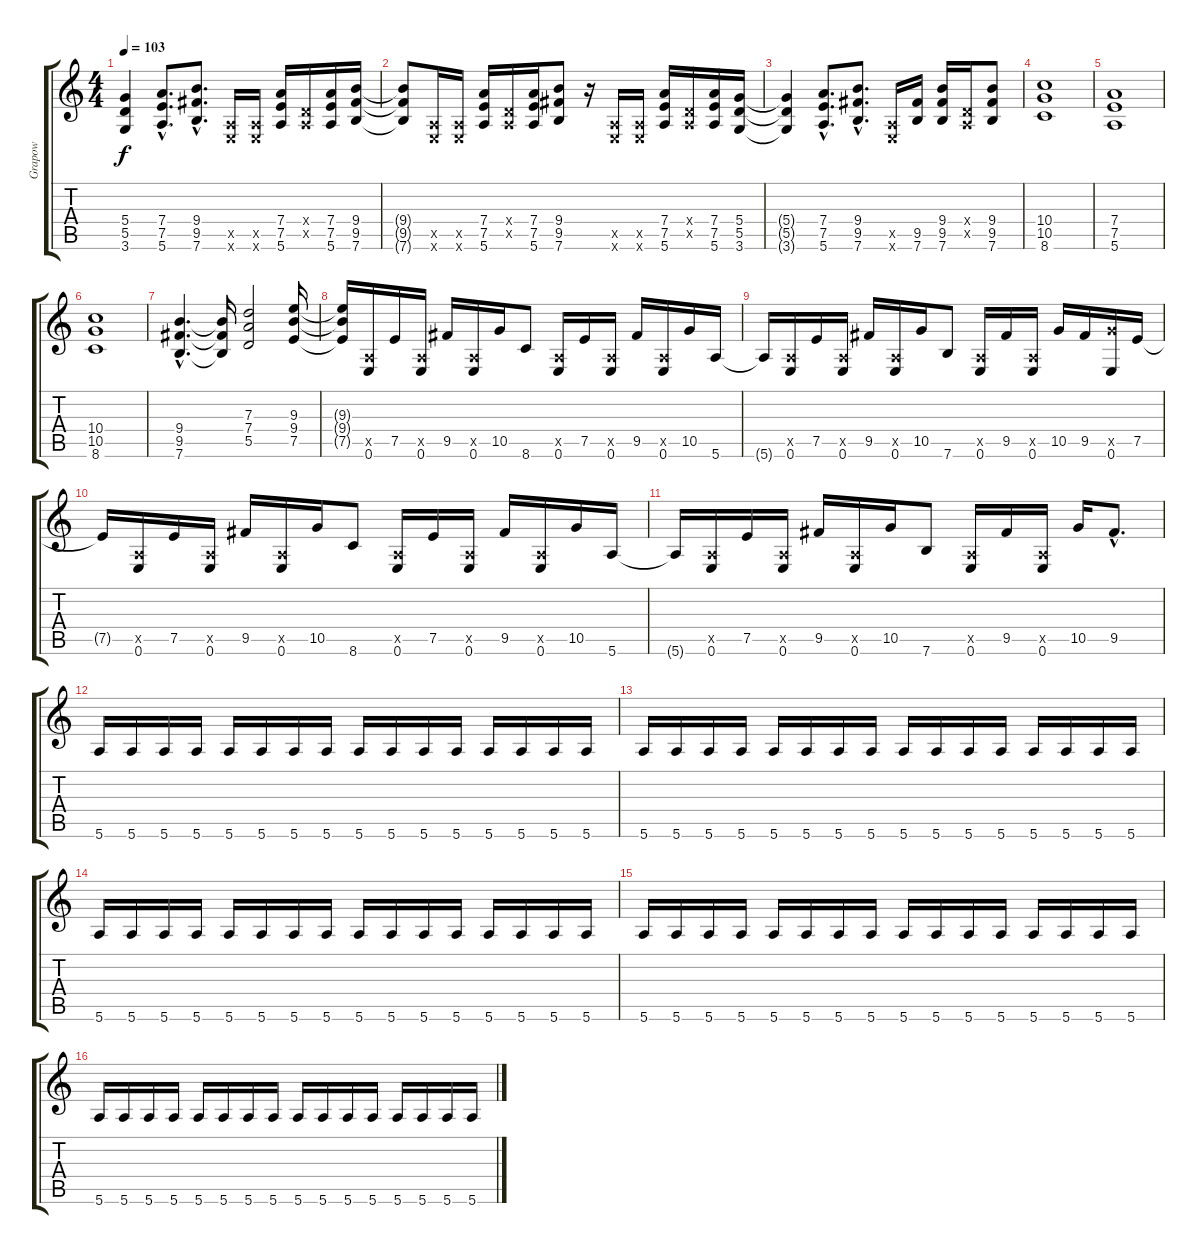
\track ("Grapow" "Grapow") {instrument overdrivenguitar}
\staff {score tabs}
\tuning (E4 B3 G3 D3 A2 E2) {hide}
\ts (4 4)
\tempo 103
\clef g2
\ks c
(5.4{t} 5.5{t} 3.6{t}).4{dy f} (7.4{hac} 7.5{hac} 5.6{hac}).8{d} (9.4{hac} 9.5{hac} 7.6{hac}).8{d} (0.5{x} 0.6{x}).16 (0.5{x} 0.6{x}).16 (7.4 7.5 5.6).16 (0.4{x} 0.5{x}).16 (7.4 7.5 5.6).16 (9.4 9.5 7.6).16 |
(9.4{t} 9.5{t} 7.6{t}).8 (0.5{x} 0.6{x}).16 (0.5{x} 0.6{x}).16 (7.4 7.5 5.6).16 (0.4{x} 0.5{x}).16 (7.4 7.5 5.6).16 (9.4 9.5 7.6).8 r.16 (0.5{x} 0.6{x}).16 (0.5{x} 0.6{x}).16 (7.4 7.5 5.6).16 (0.4{x} 0.5{x}).16 (7.4 7.5 5.6).16 (5.4 5.5 3.6).16 |
(5.4{t} 5.5{t} 3.6{t}).4 (7.4{hac} 7.5{hac} 5.6{hac}).8{d} (9.4{hac} 9.5{hac} 7.6{hac}).8{d} (0.5{x} 0.6{x}).16 (9.5 7.6).16 (9.4 9.5 7.6).16 (0.4{x} 0.5{x}).16 (9.4 9.5 7.6).8 |
(10.4 10.5 8.6).1 |
(7.4 7.5 5.6).1 |
(10.4 10.5 8.6).1 |
(9.4{hac} 9.5{hac} 7.6{hac}).4{d} (9.4{t} 9.5{t} 7.6{t}).16 (7.3 7.4 5.5).2 (9.3 9.4 7.5).16 |
(9.3{t} 9.4{t} 7.5{t}).16 (0.5{x} 0.6).16 7.5.16 (0.5{x} 0.6).16 9.5.16 (0.5{x} 0.6).16 10.5.16 8.6.8 (0.5{x} 0.6).16 7.5.16 (0.5{x} 0.6).16 9.5.16 (0.5{x} 0.6).16 10.5.16 5.6.16 |
5.6{t}.16 (0.5{x} 0.6).16 7.5.16 (0.5{x} 0.6).16 9.5.16 (0.5{x} 0.6).16 10.5.16 7.6.8 (0.5{x} 0.6).16 9.5.16 (0.5{x} 0.6).16 10.5.16 9.5.16 (10.5{x} 0.6).16 7.5.16 |
7.5{t}.16 (0.5{x} 0.6).16 7.5.16 (0.5{x} 0.6).16 9.5.16 (0.5{x} 0.6).16 10.5.16 8.6.8 (0.5{x} 0.6).16 7.5.16 (0.5{x} 0.6).16 9.5.16 (0.5{x} 0.6).16 10.5.16 5.6.16 |
5.6{t}.16 (0.5{x} 0.6).16 7.5.16 (0.5{x} 0.6).16 9.5.16 (0.5{x} 0.6).16 10.5.16 7.6.8 (0.5{x} 0.6).16 9.5.16 (0.5{x} 0.6).16 10.5.16 9.5{hac}.8{d} |
5.6.16 5.6.16 5.6.16 5.6.16 5.6.16 5.6.16 5.6.16 5.6.16 5.6.16 5.6.16 5.6.16 5.6.16 5.6.16 5.6.16 5.6.16 5.6.16 |
5.6.16 5.6.16 5.6.16 5.6.16 5.6.16 5.6.16 5.6.16 5.6.16 5.6.16 5.6.16 5.6.16 5.6.16 5.6.16 5.6.16 5.6.16 5.6.16 |
5.6.16 5.6.16 5.6.16 5.6.16 5.6.16 5.6.16 5.6.16 5.6.16 5.6.16 5.6.16 5.6.16 5.6.16 5.6.16 5.6.16 5.6.16 5.6.16 |
5.6.16 5.6.16 5.6.16 5.6.16 5.6.16 5.6.16 5.6.16 5.6.16 5.6.16 5.6.16 5.6.16 5.6.16 5.6.16 5.6.16 5.6.16 5.6.16 |
5.6.16 5.6.16 5.6.16 5.6.16 5.6.16 5.6.16 5.6.16 5.6.16 5.6.16 5.6.16 5.6.16 5.6.16 5.6.16 5.6.16 5.6.16 5.6.16
